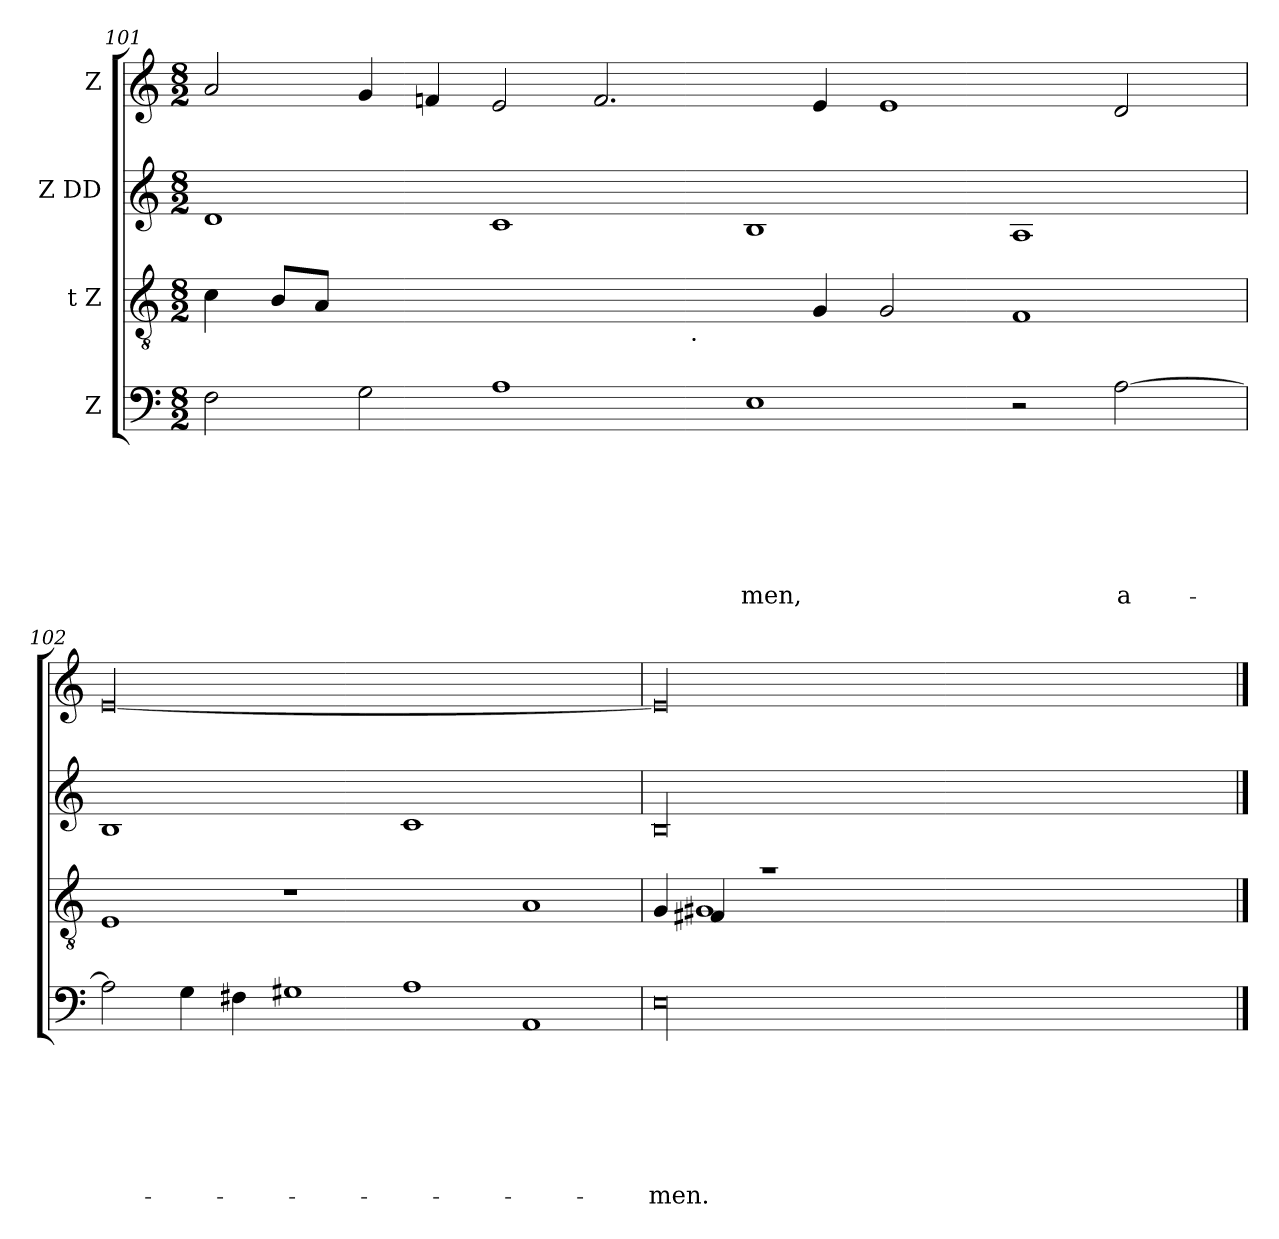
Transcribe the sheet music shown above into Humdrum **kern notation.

**kern	**text	**text	**text	**text	**text	**text	**text	**kern	**kern	**kern
*part4	*part4	*part4	*part4	*part4	*part4	*part4	*part4	*part3	*part2	*part1
*staff4	*staff4	*staff4	*staff4	*staff4	*staff4	*staff4	*staff4	*staff3	*staff2	*staff1
*I"Z	*	*	*	*	*	*	*	*I"t Z	*I"Z DD	*I"Z
*clefF4	*	*	*	*	*	*	*	*clefGv2	*clefG2	*clefG2
*k[]	*	*	*	*	*	*	*	*k[]	*k[]	*k[]
*C:	*	*	*	*	*	*	*	*C:	*C:	*C:
*M8/2	*	*	*	*	*	*	*	*M8/2	*M8/2	*M8/2
=101	=101	=101	=101	=101	=101	=101	=101	=101	=101	=101
*	*	*	*	*	*	*	*	*^	*	*
2F\	.	.	.	.	.	.	.	4c\	1ryy	1d	2a/
.	.	.	.	.	.	.	.	8B/L	.	.	.
.	.	.	.	.	.	.	.	8A/J	.	.	.
2G\	.	.	.	.	.	.	.	1..ryy	.	.	4g/
.	.	.	.	.	.	.	.	.	.	.	4fn/
1A	.	.	.	.	.	.	.	.	2ryy	1c	2e/
.	.	.	.	.	.	.	.	.	4ryy	.	2.f/
.	.	.	.	.	.	.	.	.	16ryy	.	.
!	!	!	!	!	!	!	!	!	!LO:TX:b:t=.	!	!
.	.	.	.	.	.	.	.	.	1ryy	.	.
!	!	!	!	!	!	!	!LO:LY:b	!	!	!	!
1E	.	.	.	.	.	.	-men,	.	.	1B	.
.	.	.	.	.	.	.	.	4G/	.	.	4e/
.	.	.	.	.	.	.	.	2G/	.	.	1e
.	.	.	.	.	.	.	.	.	1ryy	.	.
2r	.	.	.	.	.	.	.	1F	.	1A	.
!	!	!	!	!	!	!	!LO:LY:b	!	!	!	!
[>2A\	.	.	.	.	.	.	a-	.	.	.	2d/
.	.	.	.	.	.	.	.	.	8.ryy	.	.
*	*	*	*	*	*	*	*	*v	*v	*	*
=102	=102	=102	=102	=102	=102	=102	=102	=102	=102	=102
2A\]	.	.	.	.	.	.	.	1E	1B	[<00e
4G\	.	.	.	.	.	.	.	.	.	.
4F#\	.	.	.	.	.	.	.	.	.	.
1G#X	.	.	.	.	.	.	.	1r	1ryy	.
1A	.	.	.	.	.	.	.	1ryy	1c	.
1AA	.	.	.	.	.	.	.	1A	1ryy	.
=103	=103	=103	=103	=103	=103	=103	=103	=103	=103	=103
!	!	!	!	!	!	!	!LO:LY:b	!	!	!
*	*	*	*	*	*	*	*	*^	*	*
00E	.	.	.	.	.	.	-men.	4G/	4ryy	00B	00e]
.	.	.	.	.	.	.	.	4F#/	1G#X	.	.
.	.	.	.	.	.	.	.	1ra	.	.	.
.	.	.	.	.	.	.	.	.	0ryy	.	.
.	.	.	.	.	.	.	.	0ryy	.	.	.
.	.	.	.	.	.	.	.	.	2ryy	.	.
.	.	.	.	.	.	.	.	2ryy	.	.	.
.	.	.	.	.	.	.	.	.	4ryy	.	.
*	*	*	*	*	*	*	*	*v	*v	*	*
==	==	==	==	==	==	==	==	==	==	==
*-	*-	*-	*-	*-	*-	*-	*-	*-	*-	*-
